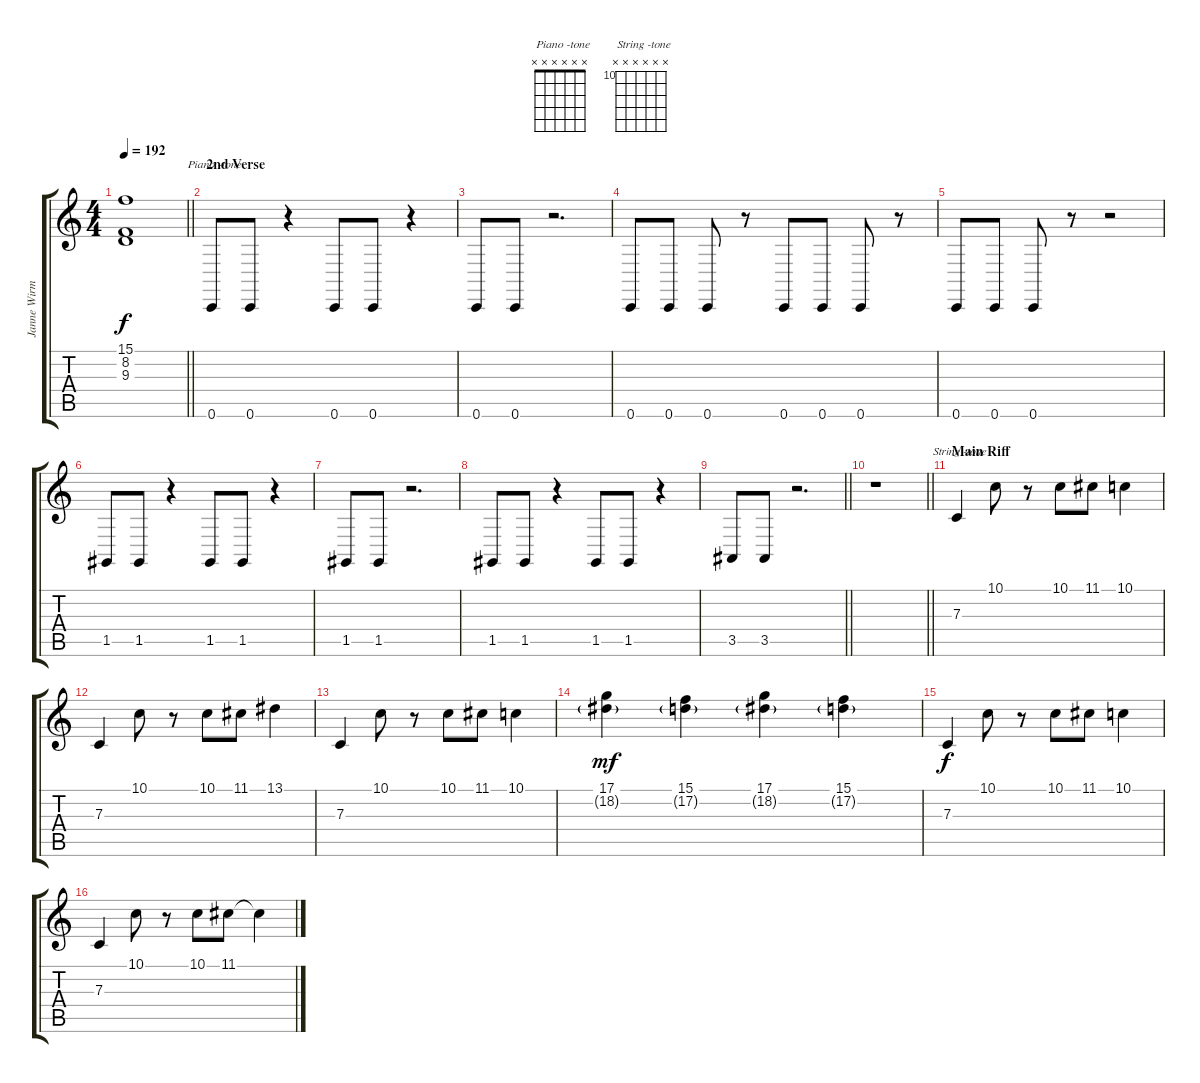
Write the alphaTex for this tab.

\track ("Janne Wirman" "Janne Wirm") {instrument stringensemble1}
\staff {score tabs}
\tuning (D4 A3 F3 C3 G2 C2) {hide}
\chord ("  Piano -tone" x x x x x x)
\chord ("  String -tone" x x x x x x) {firstfret 10}
\ts (4 4)
\tempo 192
\clef g2
\barLineRight lightlight
\ks c
(15.1 8.2 9.3).1{dy f} |
\section ("" "2nd Verse")
0.6.8{ch "  Piano -tone" volume 8 instrument electricgrandpiano} 0.6.8 r.4 0.6.8 0.6.8 r.4 |
0.6.8 0.6.8 r.2{d} |
0.6.8 0.6.8 0.6.8 r.8 0.6.8 0.6.8 0.6.8 r.8 |
0.6.8 0.6.8 0.6.8 r.8 r.2 |
1.5.8 1.5.8 r.4 1.5.8 1.5.8 r.4 |
1.5.8 1.5.8 r.2{d} |
1.5.8 1.5.8 r.4 1.5.8 1.5.8 r.4 |
\barLineRight lightlight
3.5.8 3.5.8 r.2{d} |
\barLineRight lightlight
r.1 |
\section ("" "Main Riff")
7.3.4{ch "  String -tone" volume 10 instrument stringensemble1} 10.1.8 r.8 10.1.8 11.1.8 10.1.4 |
7.3.4 10.1.8 r.8 10.1.8 11.1.8 13.1.4 |
7.3.4 10.1.8 r.8 10.1.8 11.1.8 10.1.4 |
(17.1 18.2{g}).4{dy mf} (15.1 17.2{g}).4 (17.1 18.2{g}).4 (15.1 17.2{g}).4 |
7.3.4{dy f} 10.1.8 r.8 10.1.8 11.1.8 10.1.4 |
7.3.4 10.1.8 r.8 10.1.8 11.1.8 11.1{t}.4
